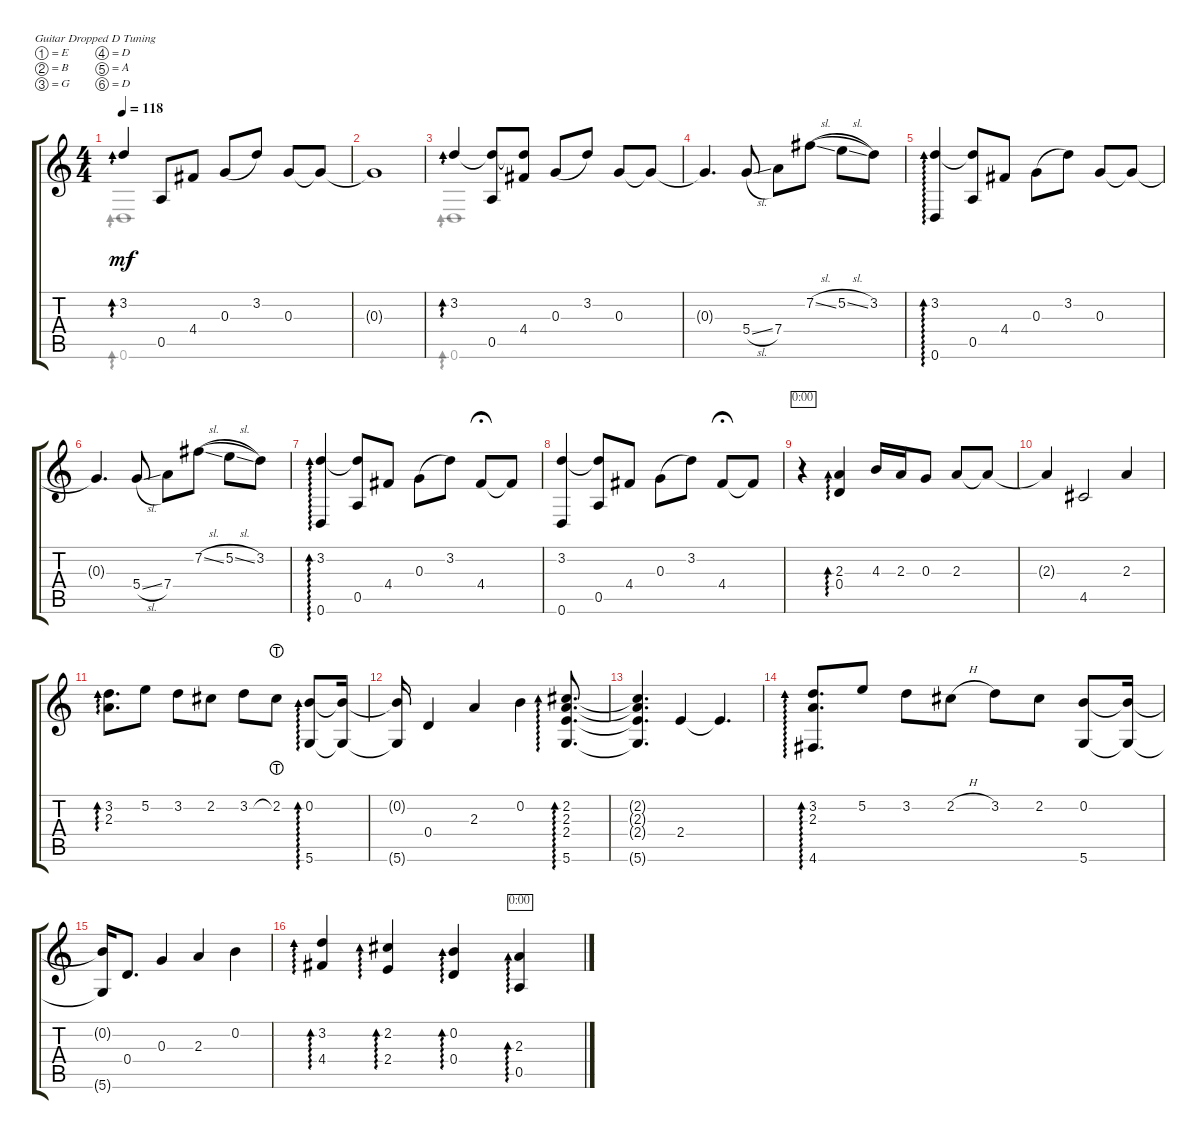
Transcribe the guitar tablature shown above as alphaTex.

\defaultSystemsLayout 4
\bracketExtendMode groupsimilarinstruments
\singleTrackTrackNamePolicy hidden
\firstSystemTrackNameOrientation horizontal
\otherSystemsTrackNameOrientation horizontal
\track ("Nylon Guitar" "N-Gt") {instrument acousticguitarnylon}
\staff {score tabs}
\tuning (E4 B3 G3 D3 A2 D2)
\voice
\ts (4 4)
\tempo 118
\clef g2
\ks c
3.2.4{ad 0 dy mf instrument acousticguitarnylon} 0.5.8 4.4.8 0.3.8{legatoorigin} 3.2.8 0.3.8 0.3{t}.8 |
0.3{t}.1 |
3.2.4{ad 0} (3.2{t} 0.5).8 (4.4 3.2{t}).8 0.3.8{legatoorigin} 3.2.8 0.3.8 0.3{t}.8 |
0.3{t}.4{d} 5.4{sl}.8 7.4.8 7.2{sl}.8{legatoorigin} 5.2{sl}.8{legatoorigin} 3.2.8 |
(3.2 0.6).4{ad 0} (0.5 3.2{t}).8 4.4.8 0.3.8{legatoorigin} 3.2.8 0.3.8 0.3{t}.8 |
0.3{t}.4{d} 5.4{sl}.8 7.4.8 7.2{sl}.8{legatoorigin} 5.2{sl}.8{legatoorigin} 3.2.8 |
(3.2 0.6).4{ad 0} (0.5 3.2{t}).8 4.4.8 0.3.8{legatoorigin} 3.2.8 4.4.8{fermata (medium 1)} 4.4{t}.8 |
(3.2 0.6).4 (0.5 3.2{t}).8 4.4.8 0.3.8{legatoorigin} 3.2.8 4.4.8{fermata (medium 1)} 4.4{t}.8 |
r.4{timer} (2.3 0.4).4{ad 0} 4.3.16 2.3.16 0.3.8 2.3.8 2.3{t}.8 |
2.3{t}.4 4.5.2 2.3.4 |
(3.2 2.3).8{d ad 0} 5.2.8 3.2.8 2.2.8 3.2.8 2.2{lht}.8 (0.2 5.6).8{ad 0} (0.2{t} 5.6{t}).16 |
(0.2{t} 5.6{t}).16 0.4.4 2.3.4 0.2.4 (2.2 2.3 5.6 2.4).8{d ad 0} |
(2.2{t} 2.3{t} 5.6{t} 2.4{t}).4{d} 2.4.4 2.4{t}.4{d} |
(3.2 2.3 4.6).8{d ad 0} 5.2.8 3.2.8 2.2{h}.8 3.2.8 2.2.8 (0.2 5.6).8 (0.2{t} 5.6{t}).16 |
(0.2{t} 5.6{t}).16 0.4.8{d} 0.3.4 2.3.4 0.2.4 |
(3.2 4.4).4{ad 0} (2.2 2.4).4{ad 0} (0.2 0.4).4{ad 0} (2.3 0.5).4{ad 0 timer}
\voice
\clef g2
\ottava regular
\simile none
\ks c
0.6.1{ad 0 dy mf} |
|
0.6.1{ad 0} |
|
|
|
|
|
|
|
|
|
|
|
|
